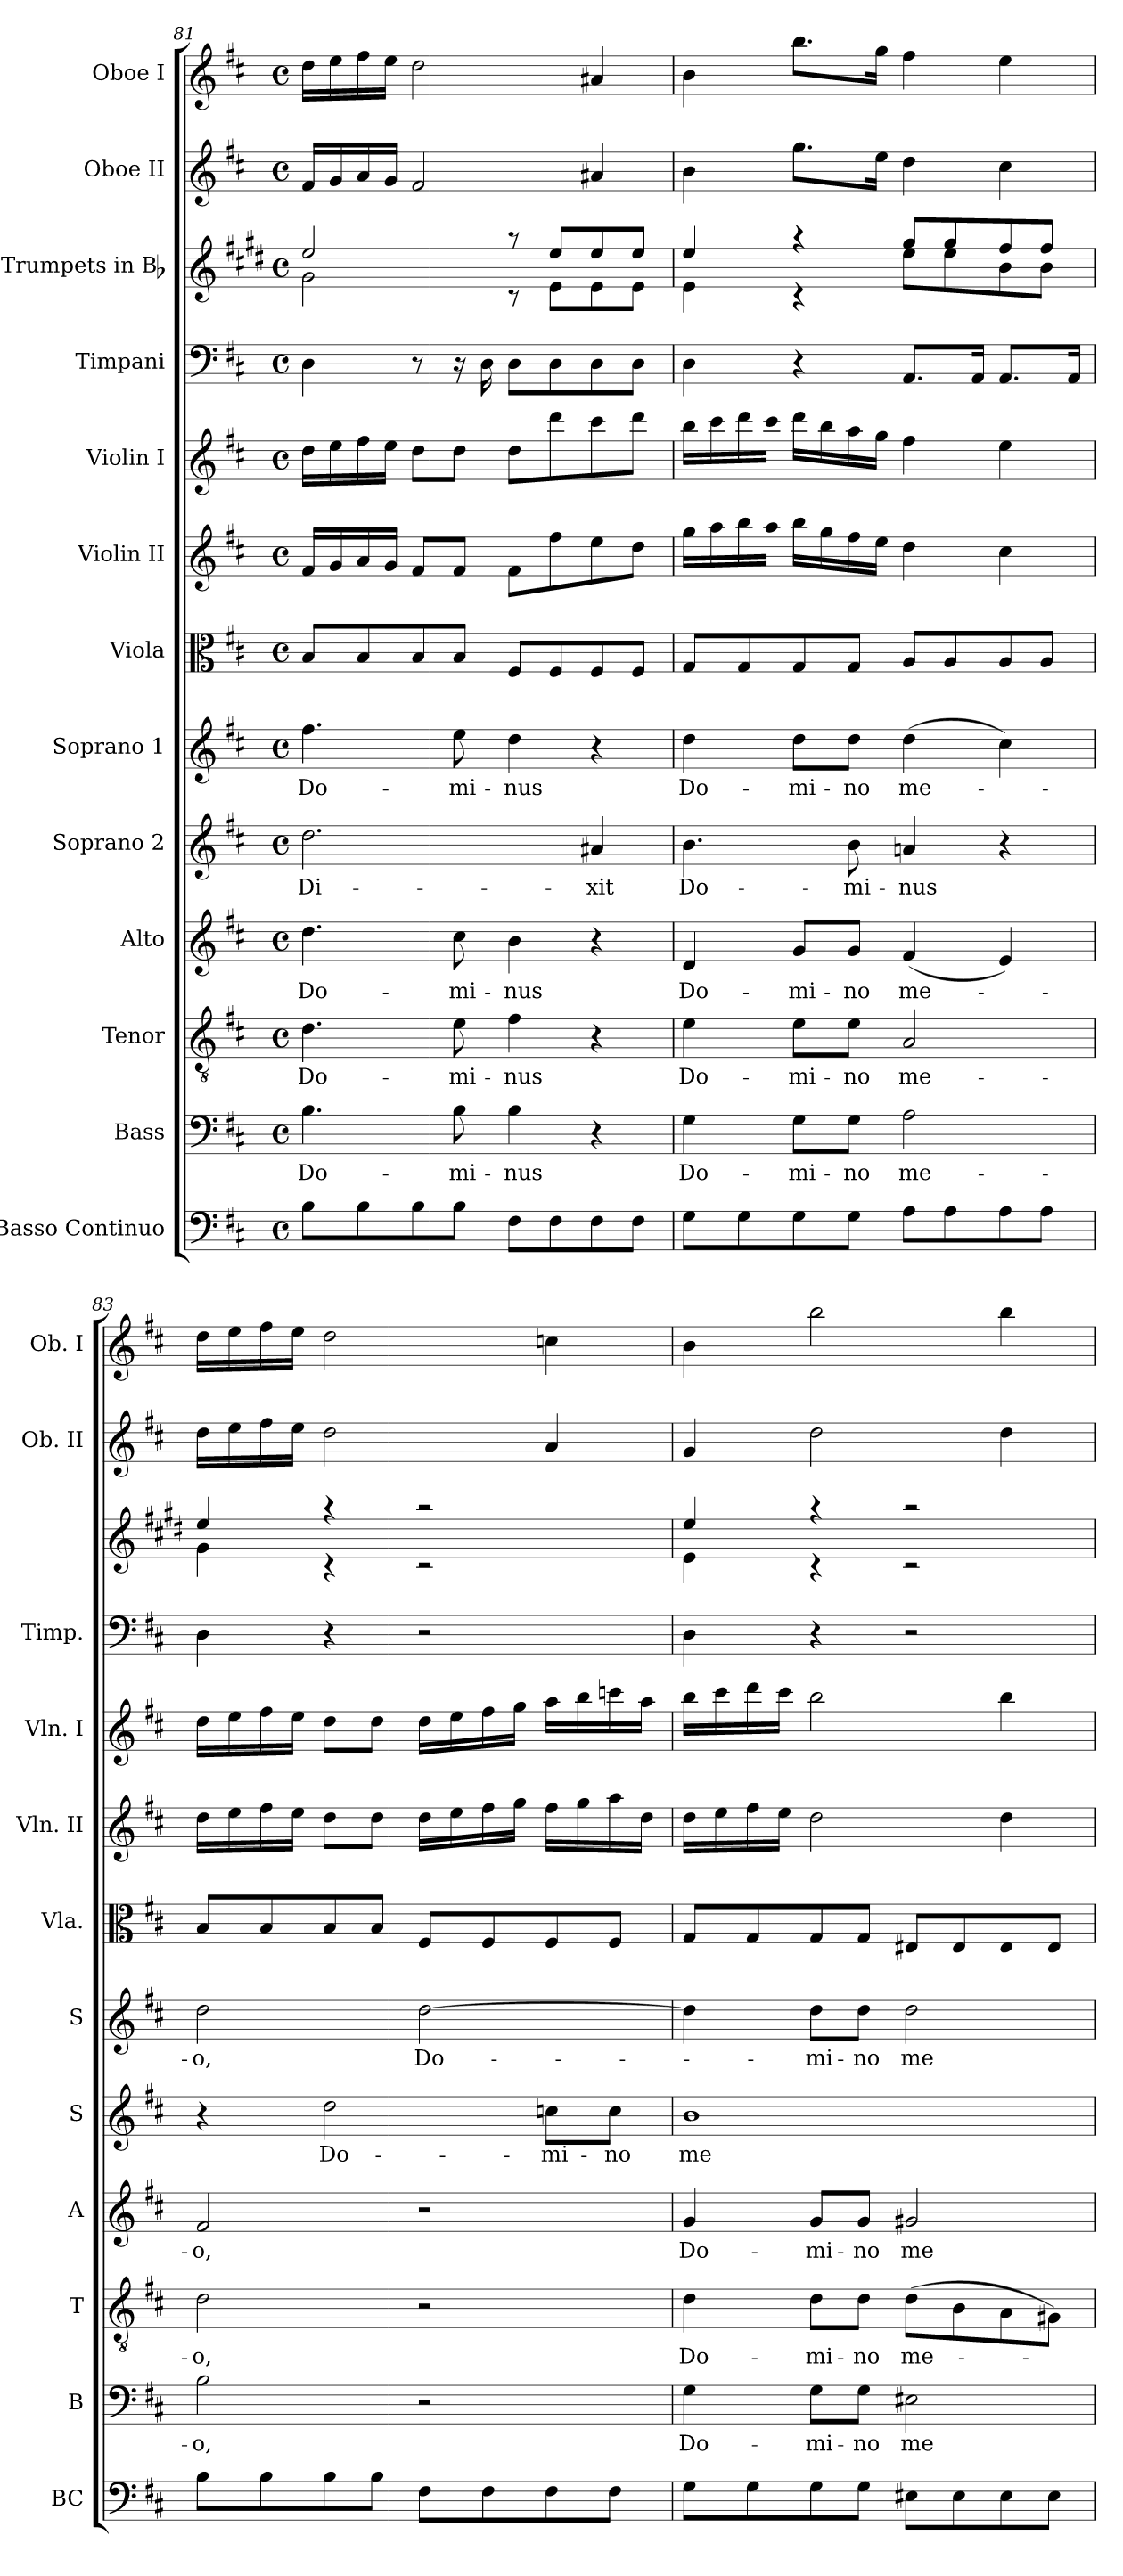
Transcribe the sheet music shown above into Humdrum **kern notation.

**kern	**kern	**text	**kern	**text	**kern	**text	**kern	**text	**kern	**text	**kern	**kern	**kern	**kern	**kern	**kern	**kern
*part13	*part12	*part12	*part11	*part11	*part10	*part10	*part9	*part9	*part8	*part8	*part7	*part6	*part5	*part4	*part3	*part2	*part1
*staff13	*staff12	*staff12	*staff11	*staff11	*staff10	*staff10	*staff9	*staff9	*staff8	*staff8	*staff7	*staff6	*staff5	*staff4	*staff3	*staff2	*staff1
*I"Basso Continuo	*I"Bass	*	*I"Tenor	*	*I"Alto	*	*I"Soprano 2	*	*I"Soprano 1	*	*I"Viola	*I"Violin II	*I"Violin I	*I"Timpani	*I"Trumpets in Bb	*I"Oboe II	*I"Oboe I
*I'BC	*I'B	*	*I'T	*	*I'A	*	*I'S	*	*I'S	*	*I'Vla.	*I'Vln. II	*I'Vln. I	*I'Timp.	*	*I'Ob. II	*I'Ob. I
*clefF4	*clefF4	*	*clefGv2	*	*clefG2	*	*clefG2	*	*clefG2	*	*clefC3	*clefG2	*clefG2	*clefF4	*clefG2	*clefG2	*clefG2
*	*	*	*	*	*	*	*	*	*	*	*	*	*	*	*ITrd1c2	*	*
*k[f#c#]	*k[f#c#]	*	*k[f#c#]	*	*k[f#c#]	*	*k[f#c#]	*	*k[f#c#]	*	*k[f#c#]	*k[f#c#]	*k[f#c#]	*k[f#c#]	*k[f#c#]	*k[f#c#]	*k[f#c#]
*D:	*D:	*	*D:	*	*D:	*	*D:	*	*D:	*	*D:	*D:	*D:	*D:	*D:	*D:	*D:
*M4/4	*M4/4	*	*M4/4	*	*M4/4	*	*M4/4	*	*M4/4	*	*M4/4	*M4/4	*M4/4	*M4/4	*M4/4	*M4/4	*M4/4
*met(c)	*met(c)	*	*met(c)	*	*met(c)	*	*met(c)	*	*met(c)	*	*met(c)	*met(c)	*met(c)	*met(c)	*met(c)	*met(c)	*met(c)
=81	=81	=81	=81	=81	=81	=81	=81	=81	=81	=81	=81	=81	=81	=81	=81	=81	=81
!	!	!LO:LY:b	!	!LO:LY:b	!	!LO:LY:b	!	!LO:LY:b	!	!LO:LY:b	!	!	!	!	!	!	!
*	*	*	*	*	*	*	*	*	*	*	*	*	*	*	*^	*	*
8B\L	4.B\	Do-	4.d\	Do-	4.dd\	Do-	2.dd\	Di-	4.ff#\	Do-	8B/L	16f#/LL	16dd\LL	4D\	2dd/	2f#\	16f#/LL	16dd\LL
.	.	.	.	.	.	.	.	.	.	.	.	16g/	16ee\	.	.	.	16g/	16ee\
8B\	.	.	.	.	.	.	.	.	.	.	8B/	16a/	16ff#\	.	.	.	16a/	16ff#\
.	.	.	.	.	.	.	.	.	.	.	.	16g/JJ	16ee\JJ	.	.	.	16g/JJ	16ee\JJ
8B\	.	.	.	.	.	.	.	.	.	.	8B/	8f#/L	8dd\L	8r	.	.	2f#/	2dd\
!	!	!LO:LY:b	!	!LO:LY:b	!	!LO:LY:b	!	!	!	!LO:LY:b	!	!	!	!	!	!	!	!
8B\J	8B\	-mi-	8e\	-mi-	8cc#\	-mi-	.	.	8ee\	-mi-	8B/J	8f#/J	8dd\J	16r	.	.	.	.
.	.	.	.	.	.	.	.	.	.	.	.	.	.	16D\	.	.	.	.
!	!	!LO:LY:b	!	!LO:LY:b	!	!LO:LY:b	!	!	!	!LO:LY:b	!	!	!	!	!	!	!	!
8F#\L	4B\	-nus	4f#\	-nus	4b\	-nus	.	.	4dd\	-nus	8F#/L	8f#\L	8dd\L	8D\L	8raa	8rc	.	.
8F#\	.	.	.	.	.	.	.	.	.	.	8F#/	8ff#\	8ddd\	8D\	8dd/L	8d\L	.	.
!	!	!	!	!	!	!	!	!LO:LY:b	!	!	!	!	!	!	!	!	!	!
8F#\	4r	.	4r	.	4r	.	4a#X/	-xit	4r	.	8F#/	8ee\	8ccc#\	8D\	8dd/	8d\	4a#X/	4a#X/
8F#\J	.	.	.	.	.	.	.	.	.	.	8F#/J	8dd\J	8ddd\J	8D\J	8dd/J	8d\J	.	.
=82	=82	=82	=82	=82	=82	=82	=82	=82	=82	=82	=82	=82	=82	=82	=82	=82	=82	=82
!	!	!LO:LY:b	!	!LO:LY:b	!	!LO:LY:b	!	!LO:LY:b	!	!LO:LY:b	!	!	!	!	!	!	!	!
8G\L	4G\	Do-	4e\	Do-	4d/	Do-	4.b\	Do-	4dd\	Do-	8G/L	16gg\LL	16bb\LL	4D\	4dd/	4d\	4b\	4b\
.	.	.	.	.	.	.	.	.	.	.	.	16aa\	16ccc#\	.	.	.	.	.
8G\	.	.	.	.	.	.	.	.	.	.	8G/	16bb\	16ddd\	.	.	.	.	.
.	.	.	.	.	.	.	.	.	.	.	.	16aa\JJ	16ccc#\JJ	.	.	.	.	.
!	!	!LO:LY:b	!	!LO:LY:b	!	!LO:LY:b	!	!	!	!LO:LY:b	!	!	!	!	!	!	!	!
8G\	8G\L	-mi-	8e\L	-mi-	8g/L	-mi-	.	.	8dd\L	-mi-	8G/	16bb\LL	16ddd\LL	4r	4raa	4rc	8.gg\L	8.bb\L
.	.	.	.	.	.	.	.	.	.	.	.	16gg\	16bb\	.	.	.	.	.
!	!	!LO:LY:b	!	!LO:LY:b	!	!LO:LY:b	!	!LO:LY:b	!	!LO:LY:b	!	!	!	!	!	!	!	!
8G\J	8G\J	-no	8e\J	-no	8g/J	-no	8b\	-mi-	8dd\J	-no	8G/J	16ff#\	16aa\	.	.	.	.	.
.	.	.	.	.	.	.	.	.	.	.	.	16ee\JJ	16gg\JJ	.	.	.	16ee\Jk	16gg\Jk
!	!	!LO:LY:b	!	!LO:LY:b	!	!LO:LY:b	!	!LO:LY:b	!	!LO:LY:b	!	!	!	!	!	!	!	!
8A\L	2A\	me-	2A/	me-	(<4f#/	me-	4an/	-nus	(4dd\	me-	8A/L	4dd\	4ff#\	8.AA/L	8ff#/L	8dd\L	4dd\	4ff#\
8A\	.	.	.	.	.	.	.	.	.	.	8A/	.	.	.	8ff#/	8dd\	.	.
.	.	.	.	.	.	.	.	.	.	.	.	.	.	16AA/Jk	.	.	.	.
8A\	.	.	.	.	4e/)	.	4r	.	4cc#\)	.	8A/	4cc#\	4ee\	8.AA/L	8ee/	8a\	4cc#\	4ee\
8A\J	.	.	.	.	.	.	.	.	.	.	8A/J	.	.	.	8ee/J	8a\J	.	.
.	.	.	.	.	.	.	.	.	.	.	.	.	.	16AA/Jk	.	.	.	.
!!LO:PB:g=z
=83	=83	=83	=83	=83	=83	=83	=83	=83	=83	=83	=83	=83	=83	=83	=83	=83	=83	=83
!	!	!LO:LY:b	!	!LO:LY:b	!	!LO:LY:b	!	!	!	!LO:LY:b	!	!	!	!	!	!	!	!
8B\L	2B\	-o,	2d\	-o,	2f#/	-o,	4r	.	2dd\	-o,	8B/L	16dd\LL	16dd\LL	4D\	4dd/	4f#\	16dd\LL	16dd\LL
.	.	.	.	.	.	.	.	.	.	.	.	16ee\	16ee\	.	.	.	16ee\	16ee\
8B\	.	.	.	.	.	.	.	.	.	.	8B/	16ff#\	16ff#\	.	.	.	16ff#\	16ff#\
.	.	.	.	.	.	.	.	.	.	.	.	16ee\JJ	16ee\JJ	.	.	.	16ee\JJ	16ee\JJ
!	!	!	!	!	!	!	!	!LO:LY:b	!	!	!	!	!	!	!	!	!	!
8B\	.	.	.	.	.	.	2dd\	Do-	.	.	8B/	8dd\L	8dd\L	4r	4raa	4rc	2dd\	2dd\
8B\J	.	.	.	.	.	.	.	.	.	.	8B/J	8dd\J	8dd\J	.	.	.	.	.
!	!	!	!	!	!	!	!	!	!	!LO:LY:b	!	!	!	!	!	!	!	!
8F#\L	2r	.	2r	.	2r	.	.	.	[2dd\	Do-	8F#/L	16dd\LL	16dd\LL	2r	2raa	2rc	.	.
.	.	.	.	.	.	.	.	.	.	.	.	16ee\	16ee\	.	.	.	.	.
8F#\	.	.	.	.	.	.	.	.	.	.	8F#/	16ff#\	16ff#\	.	.	.	.	.
.	.	.	.	.	.	.	.	.	.	.	.	16gg\JJ	16gg\JJ	.	.	.	.	.
!	!	!	!	!	!	!	!	!LO:LY:b	!	!	!	!	!	!	!	!	!	!
8F#\	.	.	.	.	.	.	8ccn\L	-mi-	.	.	8F#/	16ff#\LL	16aa\LL	.	.	.	4a/	4ccn\
.	.	.	.	.	.	.	.	.	.	.	.	16gg\	16bb\	.	.	.	.	.
!	!	!	!	!	!	!	!	!LO:LY:b	!	!	!	!	!	!	!	!	!	!
8F#\J	.	.	.	.	.	.	8cc\J	-no	.	.	8F#/J	16aa\	16cccn\	.	.	.	.	.
.	.	.	.	.	.	.	.	.	.	.	.	16dd\JJ	16aa\JJ	.	.	.	.	.
=84	=84	=84	=84	=84	=84	=84	=84	=84	=84	=84	=84	=84	=84	=84	=84	=84	=84	=84
!	!	!LO:LY:b	!	!LO:LY:b	!	!LO:LY:b	!	!LO:LY:b	!	!	!	!	!	!	!	!	!	!
8G\L	4G\	Do-	4d\	Do-	4g/	Do-	1b	me-	4dd\]	.	8G/L	16dd\LL	16bb\LL	4D\	4dd/	4d\	4g/	4b\
.	.	.	.	.	.	.	.	.	.	.	.	16ee\	16ccc#i\	.	.	.	.	.
8G\	.	.	.	.	.	.	.	.	.	.	8G/	16ff#\	16ddd\	.	.	.	.	.
.	.	.	.	.	.	.	.	.	.	.	.	16ee\JJ	16ccc#\JJ	.	.	.	.	.
!	!	!LO:LY:b	!	!LO:LY:b	!	!LO:LY:b	!	!	!	!LO:LY:b	!	!	!	!	!	!	!	!
8G\	8G\L	-mi-	8d\L	-mi-	8g/L	-mi-	.	.	8dd\L	-mi-	8G/	2dd\	2bb\	4r	4raa	4rc	2dd\	2bb\
!	!	!LO:LY:b	!	!LO:LY:b	!	!LO:LY:b	!	!	!	!LO:LY:b	!	!	!	!	!	!	!	!
8G\J	8G\J	-no	8d\J	-no	8g/J	-no	.	.	8dd\J	-no	8G/J	.	.	.	.	.	.	.
!	!	!LO:LY:b	!	!LO:LY:b	!	!LO:LY:b	!	!	!	!LO:LY:b	!	!	!	!	!	!	!	!
8E#X\L	2E#X\	me-	(<8d\L	me-	2g#X/	me-	.	.	2dd\	me-	8E#X/L	.	.	2r	2raa	2rc	.	.
8E#\	.	.	8B\	.	.	.	.	.	.	.	8E#/	.	.	.	.	.	.	.
8E#\	.	.	8A\	.	.	.	.	.	.	.	8E#/	4dd\	4bb\	.	.	.	4dd\	4bb\
8E#\J	.	.	8G#X\J)	.	.	.	.	.	.	.	8E#/J	.	.	.	.	.	.	.
*	*	*	*	*	*	*	*	*	*	*	*	*	*	*	*v	*v	*	*
=	=	=	=	=	=	=	=	=	=	=	=	=	=	=	=	=	=
*-	*-	*-	*-	*-	*-	*-	*-	*-	*-	*-	*-	*-	*-	*-	*-	*-	*-
